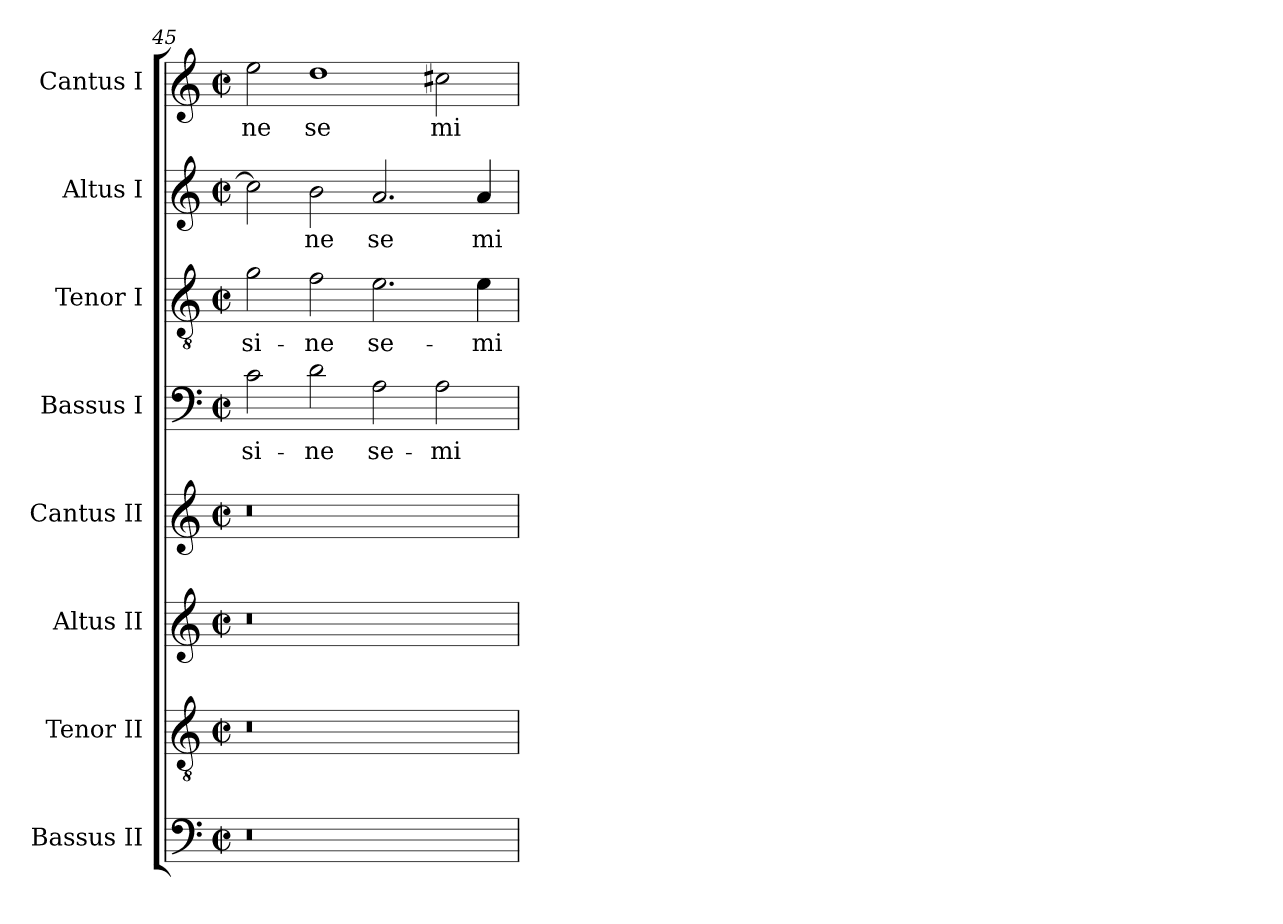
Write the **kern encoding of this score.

**kern	**kern	**kern	**kern	**kern	**text	**kern	**text	**kern	**text	**kern	**text
*part8	*part7	*part6	*part5	*part4	*part4	*part3	*part3	*part2	*part2	*part1	*part1
*staff8	*staff7	*staff6	*staff5	*staff4	*staff4	*staff3	*staff3	*staff2	*staff2	*staff1	*staff1
*I"Bassus II	*I"Tenor II	*I"Altus II	*I"Cantus II	*I"Bassus I	*	*I"Tenor I	*	*I"Altus I	*	*I"Cantus I	*
*clefF4	*clefGv2	*clefG2	*clefG2	*clefF4	*	*clefGv2	*	*clefG2	*	*clefG2	*
*	*	*k[]	*	*	*	*	*	*	*	*	*
*	*	*C:	*	*	*	*	*	*	*	*	*
*M2/2	*M2/2	*M2/2	*M2/2	*M2/2	*	*M2/2	*	*M2/2	*	*M2/2	*
*met(c|)	*met(c|)	*met(c|)	*met(c|)	*met(c|)	*	*met(c|)	*	*met(c|)	*	*met(c|)	*
=45	=45	=45	=45	=45	=45	=45	=45	=45	=45	=45	=45
!	!	!	!	!	!LO:LY:b:cj	!	!LO:LY:b:cj	!	!	!	!LO:LY:b:cj
0r	0r	0r	0r	2c\	si-	2g\	si-	2cc\]	.	2ee\	ne
!	!	!	!	!	!LO:LY:b:cj	!	!LO:LY:b:cj	!	!LO:LY:b:cj	!	!LO:LY:b:cj
.	.	.	.	2d\	-ne	2f\	-ne	2b\	ne	1dd	se
!	!	!	!	!	!LO:LY:b:cj	!	!LO:LY:b:cj	!	!LO:LY:b:cj	!	!
.	.	.	.	2A\	se-	2.e\	se-	2.a/	se	.	.
!	!	!	!	!	!LO:LY:b:cj	!	!	!	!	!	!LO:LY:b:cj
.	.	.	.	2A\	-mi-	.	.	.	.	2cc#X\	mi
!	!	!	!	!	!	!	!LO:LY:b:cj	!	!LO:LY:b:cj	!	!
.	.	.	.	.	.	4e<\	-mi-	4a>/	mi	.	.
=	=	=	=	=	=	=	=	=	=	=	=
*-	*-	*-	*-	*-	*-	*-	*-	*-	*-	*-	*-
